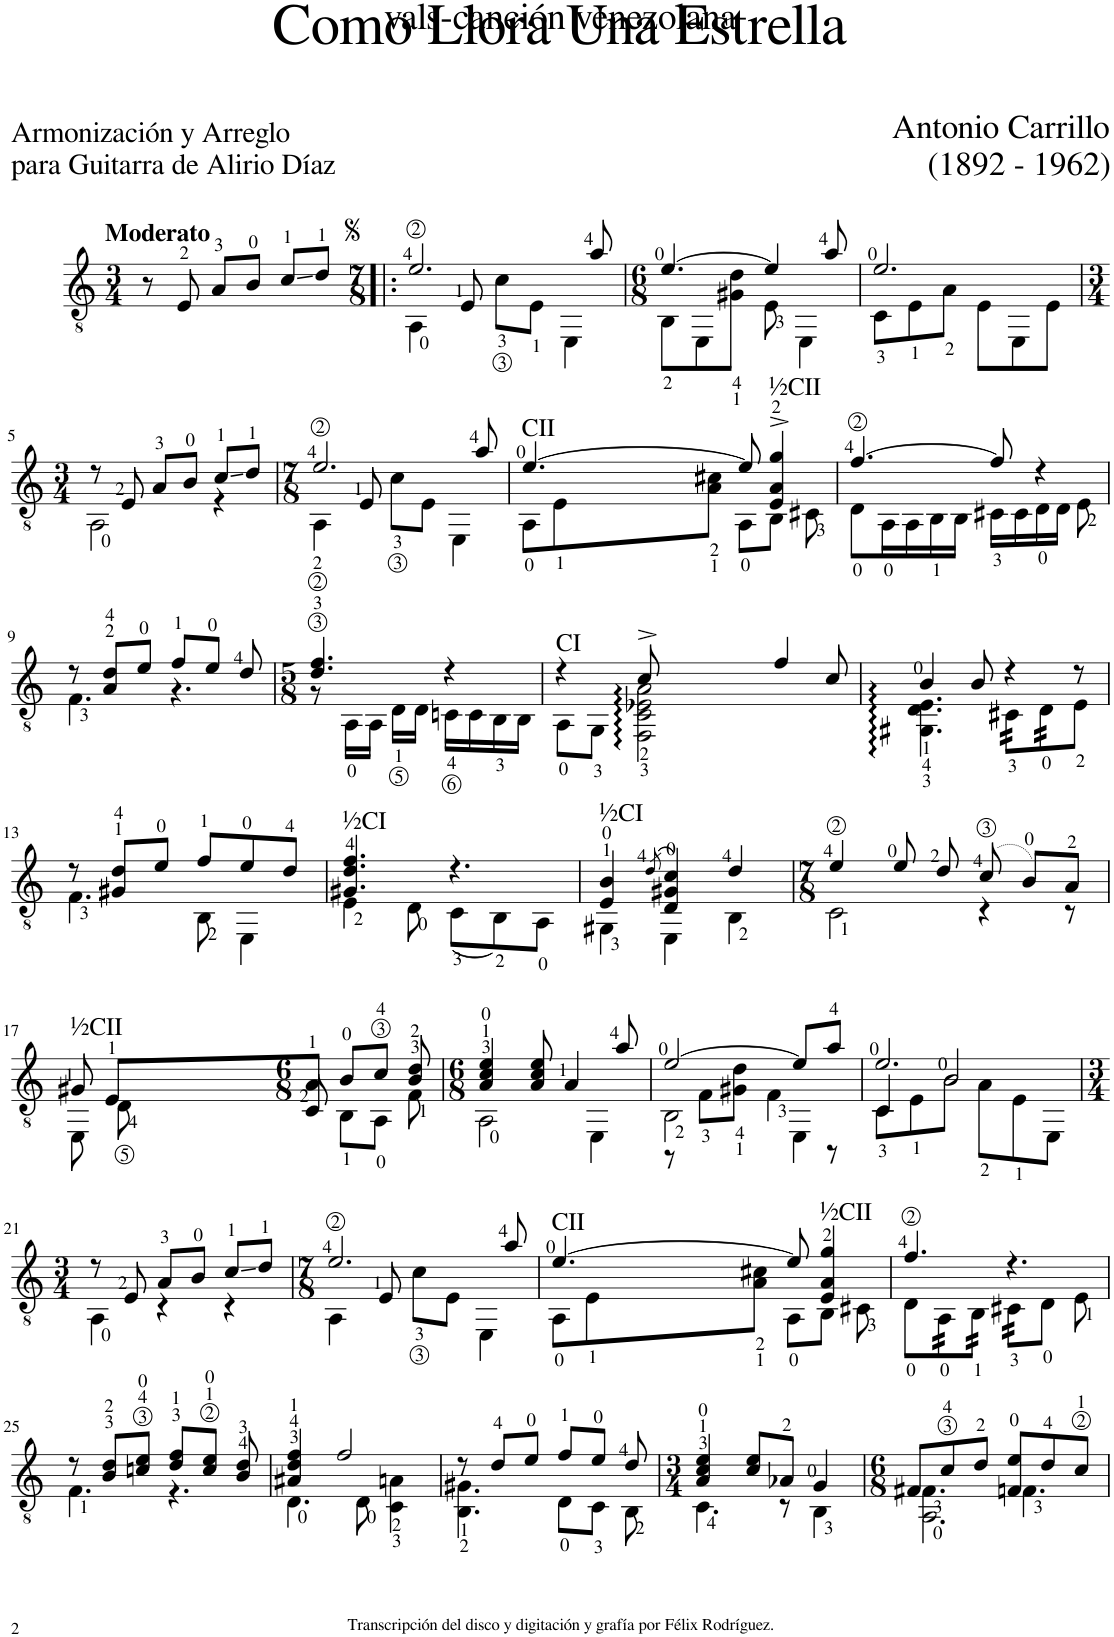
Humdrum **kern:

**kern
*part1
*staff1
*I"Guitar
*clefGv2
*k[]
*M3/4
=1
!LO:TX:a:B:t=Moderato
8r
8E/
8A/L
8B/J
8c/L
8d/J
=2!|:
*M7/8
*^
2.e/	4AA\
.	8E/
.	8c\L
.	8E\J
.	4EE\
8a/	.
=3	=3
*M6/8	*
[4.e/	8BB\L
.	8EE\
.	8G#X\ 8d\J
4e/]	8E\
.	4EE\
8a/	.
=4	=4
2.e/	8C\L
.	8E\
.	8A\J
.	8E\L
.	8EE\
.	8E\J
!!LO:LB:g=z	!!
=5	=5
*M3/4	*
8r	2AA\
8E/	.
8A/L	.
8B/J	.
8c/L	4r
8d/J	.
=6	=6
*M7/8	*
2.e/	4AA\
.	8E/
.	8c\L
.	8E\J
.	4EE\
8a/	.
=7	=7
!LO:TX:a:t=CII	!
[4.e/	8AA\L
.	8E\
.	8A\ 8c#X\J
8e/]	8AA\L
!LO:TX:a:t=½CII	!
4E/^ 4A/^ 4g/^	8BB\J
.	8C#X\
=8	=8
[4.f/	8D\L
.	16AA\L
.	16AA\
.	16BB\
.	16BB\JJ
8f/]	16C#X\LL
.	16C#\
4r	16D\
.	16D\JJ
.	8E\
!!LO:LB:g=z	!!
=9	=9
8r	4.F\
8A/ 8d/L	.
8e/J	.
8f/L	4.r
8e/J	.
8d/	.
=10	=10
*M5/8	*
4.d/ 4.f/	8r
.	16AA\LL
.	16AA\JJ
.	16D\LL
.	16D\JJ
4r	16Cn\LL
.	16C\
.	16BB\
.	16BB\JJ
=11	=11
!LO:TX:a:t=CI	!
4r	8AA\L
.	8GG\J
8c^/	[4.FF\ [4.C\ [4.E-X\ [4.A\
4f/	.
8c/	8ryy
=12	=12
4B/	4.GG#X\ 4.D\ 4.E\
8B/	.
4r	8FF\] 8C\] 8E-\] 8A\]
*tremolo	*
.	32C#X\LLL
.	32C#X\
.	32C#X\
.	32C#X\
8r	32D\
.	32D\
.	32D\
.	32D\
*Xtremolo	*
8ryy	8E\J
!!LO:LB:g=z	!!
=13	=13
8r	4.F\
8G#X/ 8d/L	.
8e/J	.
8f/L	8BB\
8e/	[8EE\
8d/J	8ryy
=14	=14
!LO:TX:a:t=½CI	!
4.G#X/ 4.d/ 4.f/	4E\
.	8EE\]
4r	8D\
.	(8C\L
4ryy	8BB\)
.	8AA\J
=15	=15
!LO:TX:a:t=½CI	!
4E/ 4B/	4GG#X\
8r	4EE\
(8qd/	.
4D/ 4G#X/ 4c/)	.
.	[8BB\
[8d/	8ryy
=16	=16
*M7/8	*
4e/	2C\
8d/]	.
8e/	.
8d/	8BB\]
(8c/	4r
8B/L)	.
8A/J	8r
!!LO:LB:g=z	!!
=17	=17
!LO:TX:a:t=½CII	!
8G#X/	8EE\
8E/L	8D\
8A/J	8C/
8B/L	8BB\L
8c/J	8AA\J
8B/ 8d/	8F\
=18	=18
*M6/8	*
4A/ 4c/ 4e/	2AA\
8A/ 8c/ 8e/	.
4A/	.
.	4EE\
8a/	.
=19	=19
*	*^
[2e/	2BB\	8r
.	.	8F\L
.	.	8G#X\ 8d\J
.	.	4F\
8e/L]	4EE\	.
8a/J	.	8r
=20	=20	=20
2.e/	8C\L	4C/
.	8E\	.
!	!LO:N:head=open	!
.	8B\J	2B/
.	8A\L	.
.	8E\	.
.	8EE\J	.
*v	*v	*v
!!LO:LB:g=z
=21
*M3/4
*^
8r	4AA\
8E/	.
8A/L	4r
8B/J	.
8c/L	4r
8d/J	.
=22	=22
*M7/8	*
2.e/	4AA\
.	8E/
.	8c\L
.	8E\J
.	4EE\
8a/	.
=23	=23
!LO:TX:a:t=CII	!
[4.e/	8AA\L
.	8E\
.	8A\ 8c#X\J
8e/]	8AA\L
!LO:TX:a:t=½CII	!
4E/ 4A/ 4g/	8BB\J
.	8C#X\
=24	=24
4.f/	8D\L
*tremolo	*
.	32AA\
.	32AA\
.	32AA\
.	32AA\
.	32BB\
.	32BB\
.	32BB\
.	32BB\JJJ
4.r	32C#X\LLL
.	32C#X\
.	32C#X\
.	32C#X\
*Xtremolo	*
.	8D\J
.	8E\
!!LO:LB:g=z	!!
=25	=25
8r	4.F\
8B/ 8d/L	.
8cn/ 8e/J	.
8d/ 8f/L	4.r
8c/ 8e/J	.
8B/ 8d/	.
=26	=26
4A#X/ 4d/ 4f/	4.D\
2f/	.
.	8D\
.	4C\ 4An\
=27	=27
8r	4.BB\ 4.G#X\
8d/L	.
8e/J	.
8f/L	8D\L
8e/J	8C\J
8d/	8BB\
=28	=28
*M3/4	*
4A/ 4c/ 4e/	4.C\
8c/ 8e/L	.
8A-X/J	8r
4G/	4BB\
*v	*v
=29
*M6/8
*^
*	*^
8F#X/L	4.F#X\	2.AA\
8c/	.	.
8d/J	.	.
8Fn/ 8e/L	4.F\	.
8d/	.	.
8c/J	.	.
*v	*v	*v
=
*-
